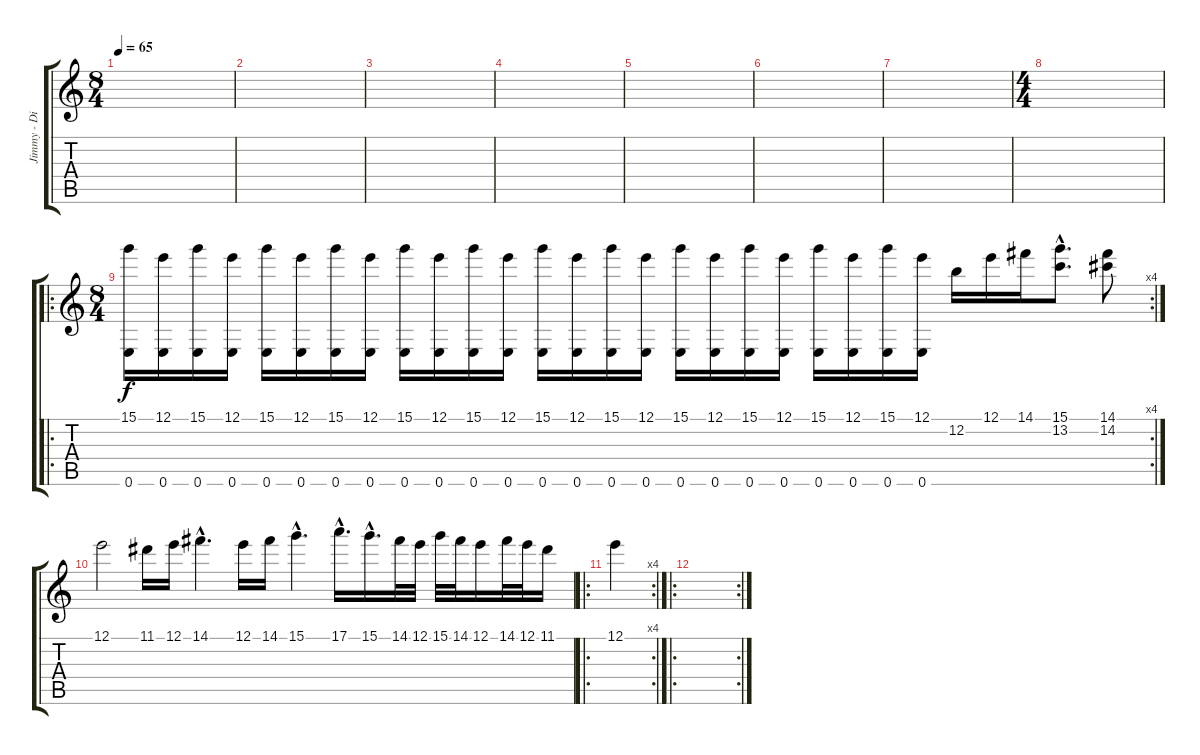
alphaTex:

\track ("Jimmy - Dist" "Jimmy - Di") {instrument overdrivenguitar}
\staff {score tabs}
\tuning (E4 B3 G3 D3 A2 E2) {hide}
\ts (8 4)
\tempo 65
\clef g2
\ks c
|
|
|
|
|
|
|
\ts (4 4)
|
\ro
\rc 4
\ts (8 4)
(15.1 0.6).16 (12.1 0.6).16 (15.1 0.6).16 (12.1 0.6).16 (15.1 0.6).16 (12.1 0.6).16 (15.1 0.6).16 (12.1 0.6).16 (15.1 0.6).16 (12.1 0.6).16 (15.1 0.6).16 (12.1 0.6).16 (15.1 0.6).16 (12.1 0.6).16 (15.1 0.6).16 (12.1 0.6).16 (15.1 0.6).16 (12.1 0.6).16 (15.1 0.6).16 (12.1 0.6).16 (15.1 0.6).16 (12.1 0.6).16 (15.1 0.6).16 (12.1 0.6).16 12.2.16 12.1.16 14.1.16 (15.1{hac} 13.2{hac}).8{d} (14.1 14.2).8 |
12.1.2 11.1.16 12.1.16 14.1{hac}.4{d} 12.1.16 14.1.16 15.1{hac}.4{d} 17.1{hac}.16{d} 15.1{hac}.16{d} 14.1.32 12.1.32 15.1.32 14.1.32 12.1.16 14.1.32 12.1.32 11.1.16 |
\ro
\rc 4
12.1.4 |
\ro
\rc 2
